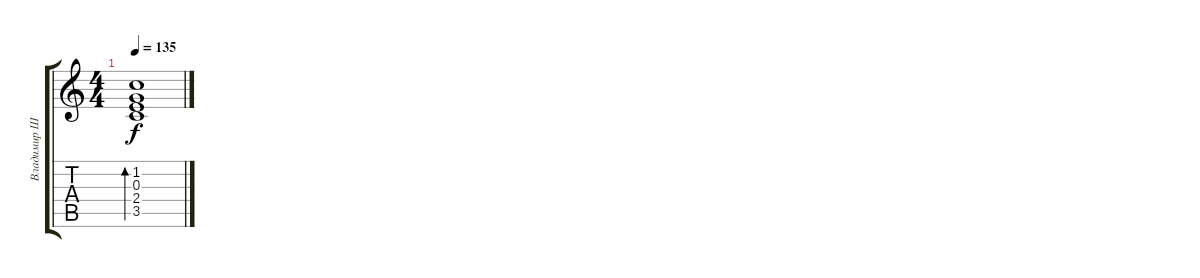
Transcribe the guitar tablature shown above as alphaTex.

\track ("Владимир Шахрин" "Владимир Ш") {instrument electricguitarjazz}
\staff {score tabs}
\tuning (E4 B3 G3 D3 A2 E2) {hide}
\ts (4 4)
\tempo 135
\clef g2
\ks c
(1.2 0.3 2.4 3.5).1{bd 60 dy f}
